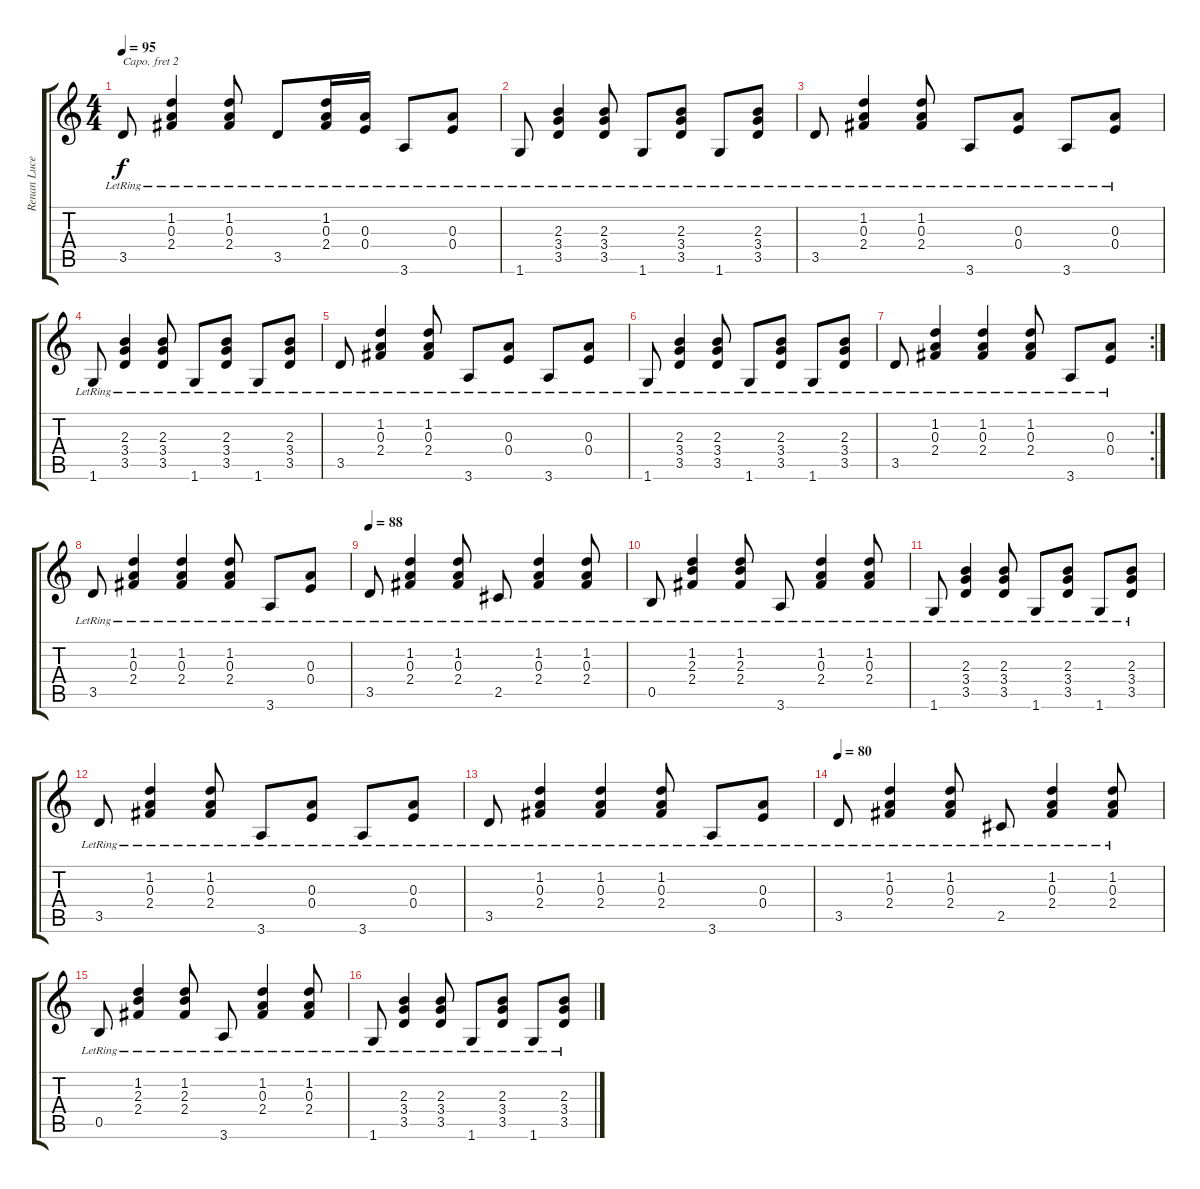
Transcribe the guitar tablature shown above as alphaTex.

\track ("Renan Luce Guitare Rythmique" "Renan Luce") {instrument acousticguitarsteel}
\staff {score tabs}
\capo 2
\tuning (E4 B3 G3 D3 A2 E2) {hide}
\ts (4 4)
\tempo 95
\clef g2
\ks c
3.5{lr}.8{dy f} (1.2{lr} 0.3{lr} 2.4{lr}).4 (1.2{lr} 0.3{lr} 2.4{lr}).8 3.5{lr}.8 (1.2{lr} 0.3{lr} 2.4{lr}).16 (0.3{lr} 0.4{lr}).16 3.6{lr}.8 (0.3{lr} 0.4{lr}).8 |
1.6{lr}.8 (2.3{lr} 3.4{lr} 3.5{lr}).4 (2.3{lr} 3.4{lr} 3.5{lr}).8 1.6{lr}.8 (2.3{lr} 3.4{lr} 3.5{lr}).8 1.6{lr}.8 (2.3{lr} 3.4{lr} 3.5{lr}).8 |
3.5{lr}.8 (1.2{lr} 0.3{lr} 2.4{lr}).4 (1.2{lr} 0.3{lr} 2.4{lr}).8 3.6{lr}.8 (0.3{lr} 0.4{lr}).8 3.6{lr}.8 (0.3{lr} 0.4{lr}).8 |
1.6{lr}.8 (2.3{lr} 3.4{lr} 3.5{lr}).4 (2.3{lr} 3.4{lr} 3.5{lr}).8 1.6{lr}.8 (2.3{lr} 3.4{lr} 3.5{lr}).8 1.6{lr}.8 (2.3{lr} 3.4{lr} 3.5{lr}).8 |
3.5{lr}.8 (1.2{lr} 0.3{lr} 2.4{lr}).4 (1.2{lr} 0.3{lr} 2.4{lr}).8 3.6{lr}.8 (0.3{lr} 0.4{lr}).8 3.6{lr}.8 (0.3{lr} 0.4{lr}).8 |
1.6{lr}.8 (2.3{lr} 3.4{lr} 3.5{lr}).4 (2.3{lr} 3.4{lr} 3.5{lr}).8 1.6{lr}.8 (2.3{lr} 3.4{lr} 3.5{lr}).8 1.6{lr}.8 (2.3{lr} 3.4{lr} 3.5{lr}).8 |
\rc 2
3.5{lr}.8 (1.2{lr} 0.3{lr} 2.4{lr}).4 (1.2{lr} 0.3{lr} 2.4{lr}).4 (1.2{lr} 0.3{lr} 2.4{lr}).8 3.6{lr}.8 (0.3{lr} 0.4{lr}).8 |
3.5{lr}.8 (1.2{lr} 0.3{lr} 2.4{lr}).4 (1.2{lr} 0.3{lr} 2.4{lr}).4 (1.2{lr} 0.3{lr} 2.4{lr}).8 3.6{lr}.8 (0.3{lr} 0.4{lr}).8 |
\tempo 88
3.5{lr}.8 (1.2{lr} 0.3{lr} 2.4{lr}).4 (1.2{lr} 0.3{lr} 2.4{lr}).8 2.5{lr}.8 (1.2{lr} 0.3{lr} 2.4{lr}).4 (1.2{lr} 0.3{lr} 2.4{lr}).8 |
0.5{lr}.8 (1.2{lr} 2.3{lr} 2.4{lr}).4 (1.2{lr} 2.3{lr} 2.4{lr}).8 3.6{lr}.8 (1.2{lr} 0.3{lr} 2.4{lr}).4 (1.2{lr} 0.3{lr} 2.4{lr}).8 |
1.6{lr}.8 (2.3{lr} 3.4{lr} 3.5{lr}).4 (2.3{lr} 3.4{lr} 3.5{lr}).8 1.6{lr}.8 (2.3{lr} 3.4{lr} 3.5{lr}).8 1.6{lr}.8 (2.3{lr} 3.4{lr} 3.5{lr}).8 |
3.5{lr}.8 (1.2{lr} 0.3{lr} 2.4{lr}).4 (1.2{lr} 0.3{lr} 2.4{lr}).8 3.6{lr}.8 (0.3{lr} 0.4{lr}).8 3.6{lr}.8 (0.3{lr} 0.4{lr}).8 |
3.5{lr}.8 (1.2{lr} 0.3{lr} 2.4{lr}).4 (1.2{lr} 0.3{lr} 2.4{lr}).4 (1.2{lr} 0.3{lr} 2.4{lr}).8 3.6{lr}.8 (0.3{lr} 0.4{lr}).8 |
\tempo 80
3.5{lr}.8 (1.2{lr} 0.3{lr} 2.4{lr}).4 (1.2{lr} 0.3{lr} 2.4{lr}).8 2.5{lr}.8 (1.2{lr} 0.3{lr} 2.4{lr}).4 (1.2{lr} 0.3{lr} 2.4{lr}).8 |
0.5{lr}.8 (1.2{lr} 2.3{lr} 2.4{lr}).4 (1.2{lr} 2.3{lr} 2.4{lr}).8 3.6{lr}.8 (1.2{lr} 0.3{lr} 2.4{lr}).4 (1.2{lr} 0.3{lr} 2.4{lr}).8 |
1.6{lr}.8 (2.3{lr} 3.4{lr} 3.5{lr}).4 (2.3{lr} 3.4{lr} 3.5{lr}).8 1.6{lr}.8 (2.3{lr} 3.4{lr} 3.5{lr}).8 1.6{lr}.8 (2.3{lr} 3.4{lr} 3.5{lr}).8
